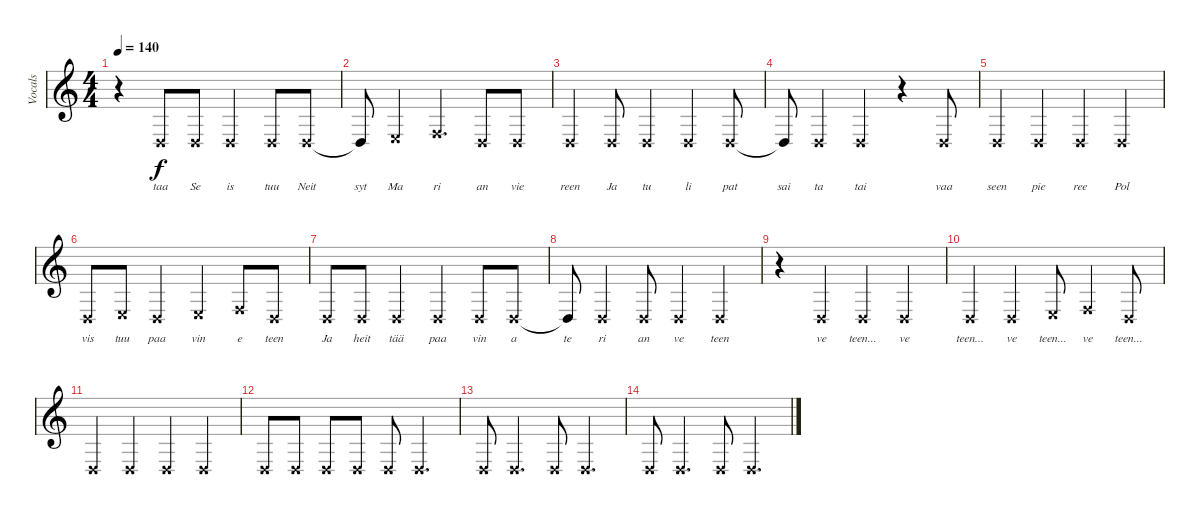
\track ("Vocals" "Vocals") {instrument stringensemble1}
\staff {score}
\tuning (E4 B3 G3 D3 A2 D2) {hide}
\ts (4 4)
\tempo 140
\clef g2
\ks c
r.4{dy f} 0.4{x}.8{lyrics (0 "taa") lyrics (1 "") lyrics (2 "") lyrics (3 "") lyrics (4 "")} 0.4{x}.8{lyrics (0 "Se") lyrics (1 "") lyrics (2 "") lyrics (3 "") lyrics (4 "")} 0.4{x}.4{lyrics (0 "is") lyrics (1 "") lyrics (2 "") lyrics (3 "") lyrics (4 "")} 0.4{x}.8{lyrics (0 "tuu") lyrics (1 "") lyrics (2 "") lyrics (3 "") lyrics (4 "")} 0.4{x}.8{lyrics (0 "Neit") lyrics (1 "") lyrics (2 "") lyrics (3 "") lyrics (4 "")} |
0.4{t}.8{lyrics (0 "syt") lyrics (1 "") lyrics (2 "") lyrics (3 "") lyrics (4 "")} 7.5{x}.4{lyrics (0 "Ma") lyrics (1 "") lyrics (2 "") lyrics (3 "") lyrics (4 "")} 3.4{x}.4{d lyrics (0 "ri") lyrics (1 "") lyrics (2 "") lyrics (3 "") lyrics (4 "")} 0.4{x}.8{lyrics (0 "an") lyrics (1 "") lyrics (2 "") lyrics (3 "") lyrics (4 "")} 0.4{x}.8{lyrics (0 "vie") lyrics (1 "") lyrics (2 "") lyrics (3 "") lyrics (4 "")} |
0.4{x}.4{lyrics (0 "reen") lyrics (1 "") lyrics (2 "") lyrics (3 "") lyrics (4 "")} 0.4{x}.8{lyrics (0 "Ja") lyrics (1 "") lyrics (2 "") lyrics (3 "") lyrics (4 "")} 0.4{x}.4{lyrics (0 "tu") lyrics (1 "") lyrics (2 "") lyrics (3 "") lyrics (4 "")} 0.4{x}.4{lyrics (0 "li") lyrics (1 "") lyrics (2 "") lyrics (3 "") lyrics (4 "")} 0.4{x}.8{lyrics (0 "pat") lyrics (1 "") lyrics (2 "") lyrics (3 "") lyrics (4 "")} |
0.4{t}.8{lyrics (0 "sai") lyrics (1 "") lyrics (2 "") lyrics (3 "") lyrics (4 "")} 0.4{x}.4{lyrics (0 "ta") lyrics (1 "") lyrics (2 "") lyrics (3 "") lyrics (4 "")} 0.4{x}.4{lyrics (0 "tai") lyrics (1 "") lyrics (2 "") lyrics (3 "") lyrics (4 "")} r.4 0.4{x}.8{lyrics (0 "vaa") lyrics (1 "") lyrics (2 "") lyrics (3 "") lyrics (4 "")} |
0.4{x}.4{lyrics (0 "seen") lyrics (1 "") lyrics (2 "") lyrics (3 "") lyrics (4 "")} 0.4{x}.4{lyrics (0 "pie") lyrics (1 "") lyrics (2 "") lyrics (3 "") lyrics (4 "")} 0.4{x}.4{lyrics (0 "ree") lyrics (1 "") lyrics (2 "") lyrics (3 "") lyrics (4 "")} 0.4{x}.4{lyrics (0 "Pol") lyrics (1 "") lyrics (2 "") lyrics (3 "") lyrics (4 "")} |
0.4{x}.8{lyrics (0 "vis") lyrics (1 "") lyrics (2 "") lyrics (3 "") lyrics (4 "")} 7.5{x}.8{lyrics (0 "tuu") lyrics (1 "") lyrics (2 "") lyrics (3 "") lyrics (4 "")} 0.4{x}.4{lyrics (0 "paa") lyrics (1 "") lyrics (2 "") lyrics (3 "") lyrics (4 "")} 7.5{x}.4{lyrics (0 "vin") lyrics (1 "") lyrics (2 "") lyrics (3 "") lyrics (4 "")} 8.5{x}.8{lyrics (0 "e") lyrics (1 "") lyrics (2 "") lyrics (3 "") lyrics (4 "")} 0.4{x}.8{lyrics (0 "teen") lyrics (1 "") lyrics (2 "") lyrics (3 "") lyrics (4 "")} |
0.4{x}.8{lyrics (0 "Ja") lyrics (1 "") lyrics (2 "") lyrics (3 "") lyrics (4 "")} 0.4{x}.8{lyrics (0 "heit") lyrics (1 "") lyrics (2 "") lyrics (3 "") lyrics (4 "")} 0.4{x}.4{lyrics (0 "tää") lyrics (1 "") lyrics (2 "") lyrics (3 "") lyrics (4 "")} 0.4{x}.4{lyrics (0 "paa") lyrics (1 "") lyrics (2 "") lyrics (3 "") lyrics (4 "")} 0.4{x}.8{lyrics (0 "vin") lyrics (1 "") lyrics (2 "") lyrics (3 "") lyrics (4 "")} 0.4{x}.8{lyrics (0 "a") lyrics (1 "") lyrics (2 "") lyrics (3 "") lyrics (4 "")} |
0.4{t}.8{lyrics (0 "te") lyrics (1 "") lyrics (2 "") lyrics (3 "") lyrics (4 "")} 0.4{x}.4{lyrics (0 "ri") lyrics (1 "") lyrics (2 "") lyrics (3 "") lyrics (4 "")} 0.4{x}.8{lyrics (0 "an") lyrics (1 "") lyrics (2 "") lyrics (3 "") lyrics (4 "")} 0.4{x}.4{lyrics (0 "ve") lyrics (1 "") lyrics (2 "") lyrics (3 "") lyrics (4 "")} 0.4{x}.4{lyrics (0 "teen") lyrics (1 "") lyrics (2 "") lyrics (3 "") lyrics (4 "")} |
r.4 0.4{x}.4{lyrics (0 "ve") lyrics (1 "") lyrics (2 "") lyrics (3 "") lyrics (4 "")} 0.4{x}.4{lyrics (0 "teen...") lyrics (1 "") lyrics (2 "") lyrics (3 "") lyrics (4 "")} 0.4{x}.4{lyrics (0 "ve") lyrics (1 "") lyrics (2 "") lyrics (3 "") lyrics (4 "")} |
0.4{x}.4{lyrics (0 "teen...") lyrics (1 "") lyrics (2 "") lyrics (3 "") lyrics (4 "")} 0.4{x}.4{lyrics (0 "ve") lyrics (1 "") lyrics (2 "") lyrics (3 "") lyrics (4 "")} 7.5{x}.8{lyrics (0 "teen...") lyrics (1 "") lyrics (2 "") lyrics (3 "") lyrics (4 "")} 8.5{x}.4{lyrics (0 "ve") lyrics (1 "") lyrics (2 "") lyrics (3 "") lyrics (4 "")} 0.4{x}.8{lyrics (0 "teen...") lyrics (1 "") lyrics (2 "") lyrics (3 "") lyrics (4 "")} |
0.4{x}.4 0.4{x}.4 0.4{x}.4 0.4{x}.4 |
0.4{x}.8 0.4{x}.8 0.4{x}.8 0.4{x}.8 0.4{x}.8 0.4{x}.4{d} |
0.4{x}.8{volume 0} 0.4{x}.4{d} 0.4{x}.8 0.4{x}.4{d} |
0.4{x}.8 0.4{x}.4{d} 0.4{x}.8 0.4{x}.4{d}
